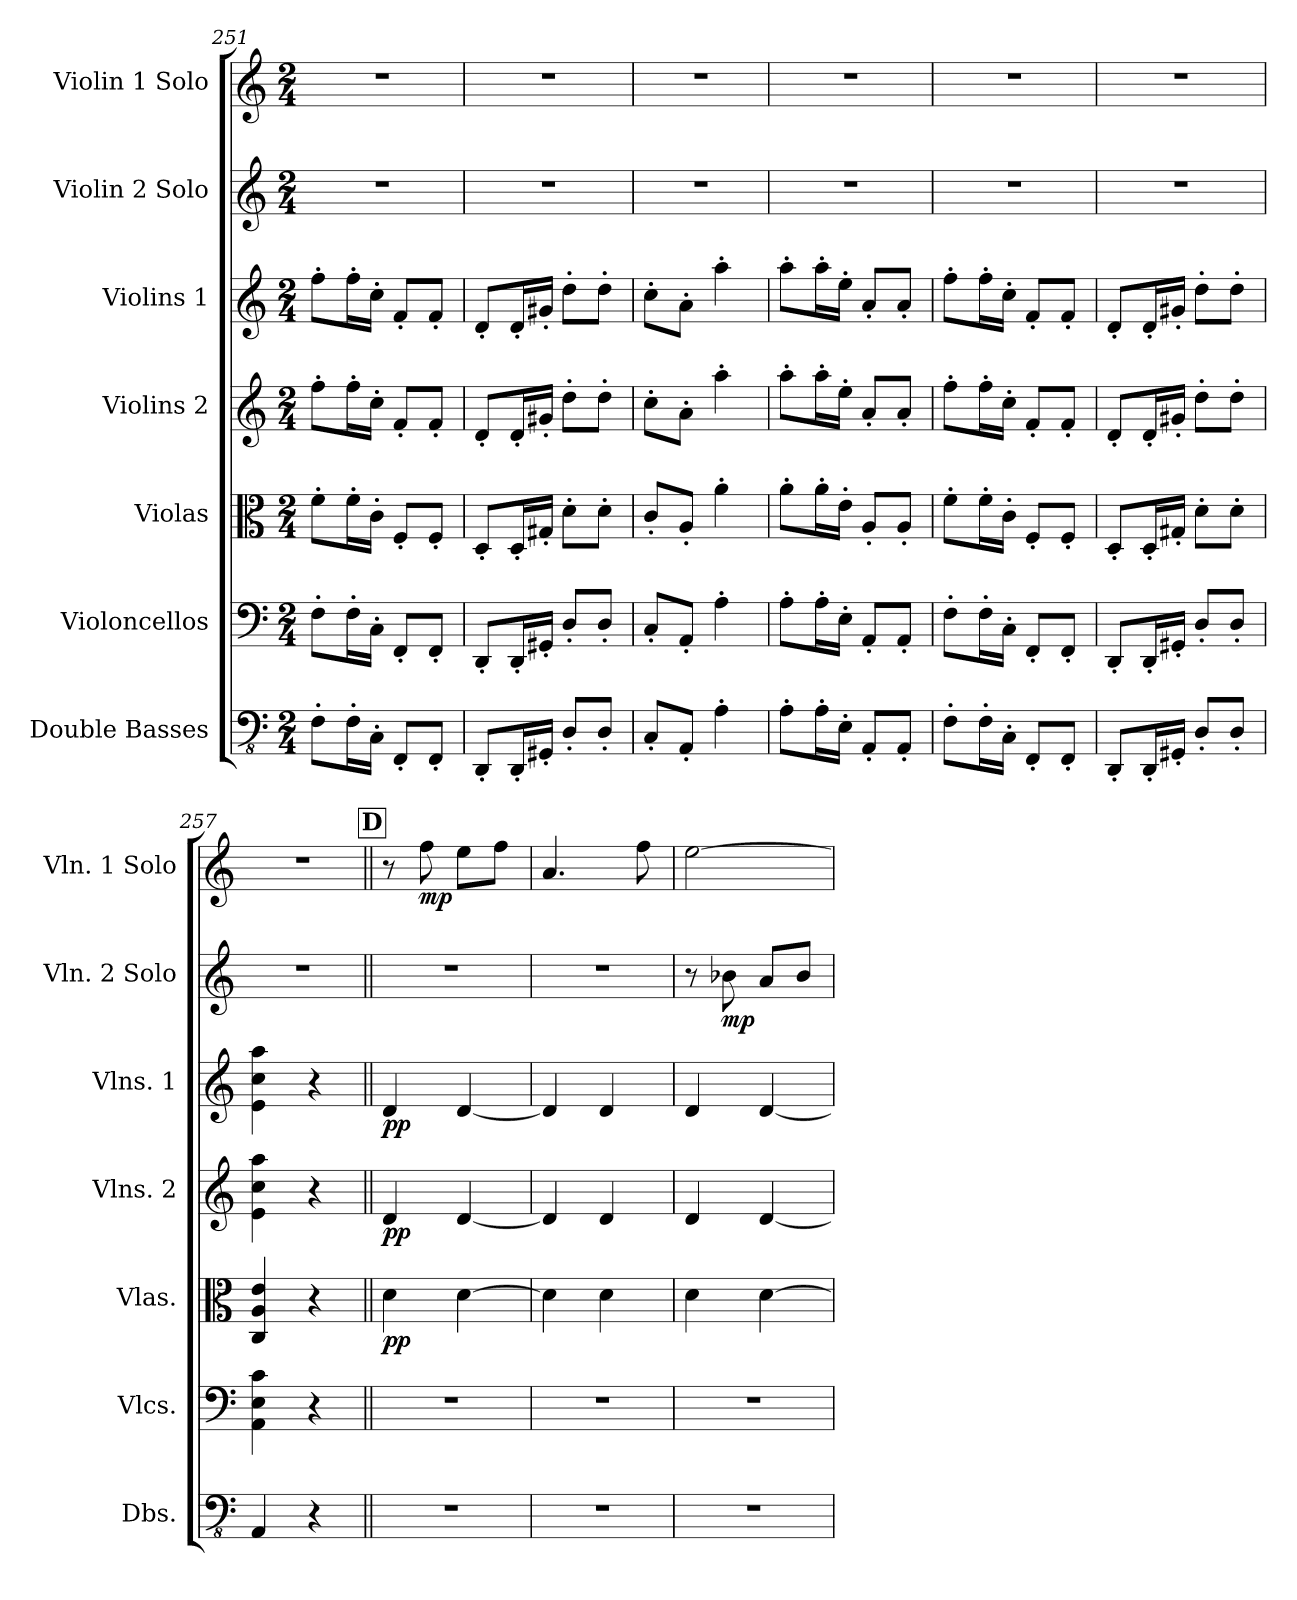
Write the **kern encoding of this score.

**kern	**kern	**kern	**dynam	**kern	**dynam	**kern	**dynam	**kern	**dynam	**kern	**dynam
*part7	*part6	*part5	*part5	*part4	*part4	*part3	*part3	*part2	*part2	*part1	*part1
*staff7	*staff6	*staff5	*staff5	*staff4	*staff4	*staff3	*staff3	*staff2	*staff2	*staff1	*staff1
*I"Double Basses	*I"Violoncellos	*I"Violas	*	*I"Violins 2	*	*I"Violins 1	*	*I"Violin 2 Solo	*	*I"Violin 1 Solo	*
*I'Dbs.	*I'Vlcs.	*I'Vlas.	*	*I'Vlns. 2	*	*I'Vlns. 1	*	*I'Vln. 2 Solo	*	*I'Vln. 1 Solo	*
*clefFv4	*clefF4	*clefC3	*	*clefG2	*	*clefG2	*	*clefG2	*	*clefG2	*
*k[]	*k[]	*k[]	*	*k[]	*	*k[]	*	*k[]	*	*k[]	*
*M2/4	*M2/4	*M2/4	*	*M2/4	*	*M2/4	*	*M2/4	*	*M2/4	*
=251	=251	=251	=251	=251	=251	=251	=251	=251	=251	=251	=251
8FF'\L	8F'\L	8f'\L	.	8ff'\L	.	8ff'\L	.	2r	.	2r	.
16FF'\L	16F'\L	16f'\L	.	16ff'\L	.	16ff'\L	.	.	.	.	.
16CC'\JJ	16C'\JJ	16c'\JJ	.	16cc'\JJ	.	16cc'\JJ	.	.	.	.	.
8FFF'/L	8FF'/L	8F'/L	.	8f'/L	.	8f'/L	.	.	.	.	.
8FFF'/J	8FF'/J	8F'/J	.	8f'/J	.	8f'/J	.	.	.	.	.
=252	=252	=252	=252	=252	=252	=252	=252	=252	=252	=252	=252
8DDD'/L	8DD'/L	8D'/L	.	8d'/L	.	8d'/L	.	2r	.	2r	.
16DDD'/L	16DD'/L	16D'/L	.	16d'/L	.	16d'/L	.	.	.	.	.
16GGG#X'/JJ	16GG#X'/JJ	16G#X'/JJ	.	16g#X'/JJ	.	16g#X'/JJ	.	.	.	.	.
8DD'/L	8D'/L	8d'\L	.	8dd'\L	.	8dd'\L	.	.	.	.	.
8DD'/J	8D'/J	8d'\J	.	8dd'\J	.	8dd'\J	.	.	.	.	.
=253	=253	=253	=253	=253	=253	=253	=253	=253	=253	=253	=253
8CC'/L	8C'/L	8c'/L	.	8cc'\L	.	8cc'\L	.	2r	.	2r	.
8AAA'/J	8AA'/J	8A'/J	.	8a'\J	.	8a'\J	.	.	.	.	.
4AA'\	4A'\	4a'\	.	4aa'\	.	4aa'\	.	.	.	.	.
=254	=254	=254	=254	=254	=254	=254	=254	=254	=254	=254	=254
8AA'\L	8A'\L	8a'\L	.	8aa'\L	.	8aa'\L	.	2r	.	2r	.
16AA'\L	16A'\L	16a'\L	.	16aa'\L	.	16aa'\L	.	.	.	.	.
16EE'\JJ	16E'\JJ	16e'\JJ	.	16ee'\JJ	.	16ee'\JJ	.	.	.	.	.
8AAA'/L	8AA'/L	8A'/L	.	8a'/L	.	8a'/L	.	.	.	.	.
8AAA'/J	8AA'/J	8A'/J	.	8a'/J	.	8a'/J	.	.	.	.	.
=255	=255	=255	=255	=255	=255	=255	=255	=255	=255	=255	=255
8FF'\L	8F'\L	8f'\L	.	8ff'\L	.	8ff'\L	.	2r	.	2r	.
16FF'\L	16F'\L	16f'\L	.	16ff'\L	.	16ff'\L	.	.	.	.	.
16CC'\JJ	16C'\JJ	16c'\JJ	.	16cc'\JJ	.	16cc'\JJ	.	.	.	.	.
8FFF'/L	8FF'/L	8F'/L	.	8f'/L	.	8f'/L	.	.	.	.	.
8FFF'/J	8FF'/J	8F'/J	.	8f'/J	.	8f'/J	.	.	.	.	.
=256	=256	=256	=256	=256	=256	=256	=256	=256	=256	=256	=256
8DDD'/L	8DD'/L	8D'/L	.	8d'/L	.	8d'/L	.	2r	.	2r	.
16DDD'/L	16DD'/L	16D'/L	.	16d'/L	.	16d'/L	.	.	.	.	.
16GGG#X'/JJ	16GG#X'/JJ	16G#X'/JJ	.	16g#X'/JJ	.	16g#X'/JJ	.	.	.	.	.
8DD'/L	8D'/L	8d'\L	.	8dd'\L	.	8dd'\L	.	.	.	.	.
8DD'/J	8D'/J	8d'\J	.	8dd'\J	.	8dd'\J	.	.	.	.	.
=257	=257	=257	=257	=257	=257	=257	=257	=257	=257	=257	=257
4AAA/	4AA\ 4E\ 4c\	4C/ 4A/ 4e/	.	4e\ 4cc\ 4aa\	.	4e\ 4cc\ 4aa\	.	2r	.	2r	.
4r	4r	4r	.	4r	.	4r	.	.	.	.	.
!!LO:LB:g=z
!!LO:REH:place=s1:a:B:fs=14:t=D
=258||	=258||	=258||	=258||	=258||	=258||	=258||	=258||	=258||	=258||	=258||	=258||
!	!	!	!LO:DY:b	!	!LO:DY:b	!	!LO:DY:b	!	!	!	!
2r	2r	4d\	pp	4d/	pp	4d/	pp	2r	.	8r	.
!	!	!	!	!	!	!	!	!	!	!	!LO:DY:b
.	.	.	.	.	.	.	.	.	.	8ff\	mp
.	.	[4d\	.	[4d/	.	[4d/	.	.	.	8ee\L	.
.	.	.	.	.	.	.	.	.	.	8ff\J	.
=259	=259	=259	=259	=259	=259	=259	=259	=259	=259	=259	=259
2r	2r	4d\]	.	4d/]	.	4d/]	.	2r	.	4.a/	.
.	.	4d\	.	4d/	.	4d/	.	.	.	.	.
.	.	.	.	.	.	.	.	.	.	8ff\	.
=260	=260	=260	=260	=260	=260	=260	=260	=260	=260	=260	=260
2r	2r	4d\	.	4d/	.	4d/	.	8r	.	[2ee\	.
!	!	!	!	!	!	!	!	!	!LO:DY:b	!	!
.	.	.	.	.	.	.	.	8b-X\	mp	.	.
.	.	[4d\	.	[4d/	.	[4d/	.	8a/L	.	.	.
.	.	.	.	.	.	.	.	8b-/J	.	.	.
=	=	=	=	=	=	=	=	=	=	=	=
*-	*-	*-	*-	*-	*-	*-	*-	*-	*-	*-	*-
